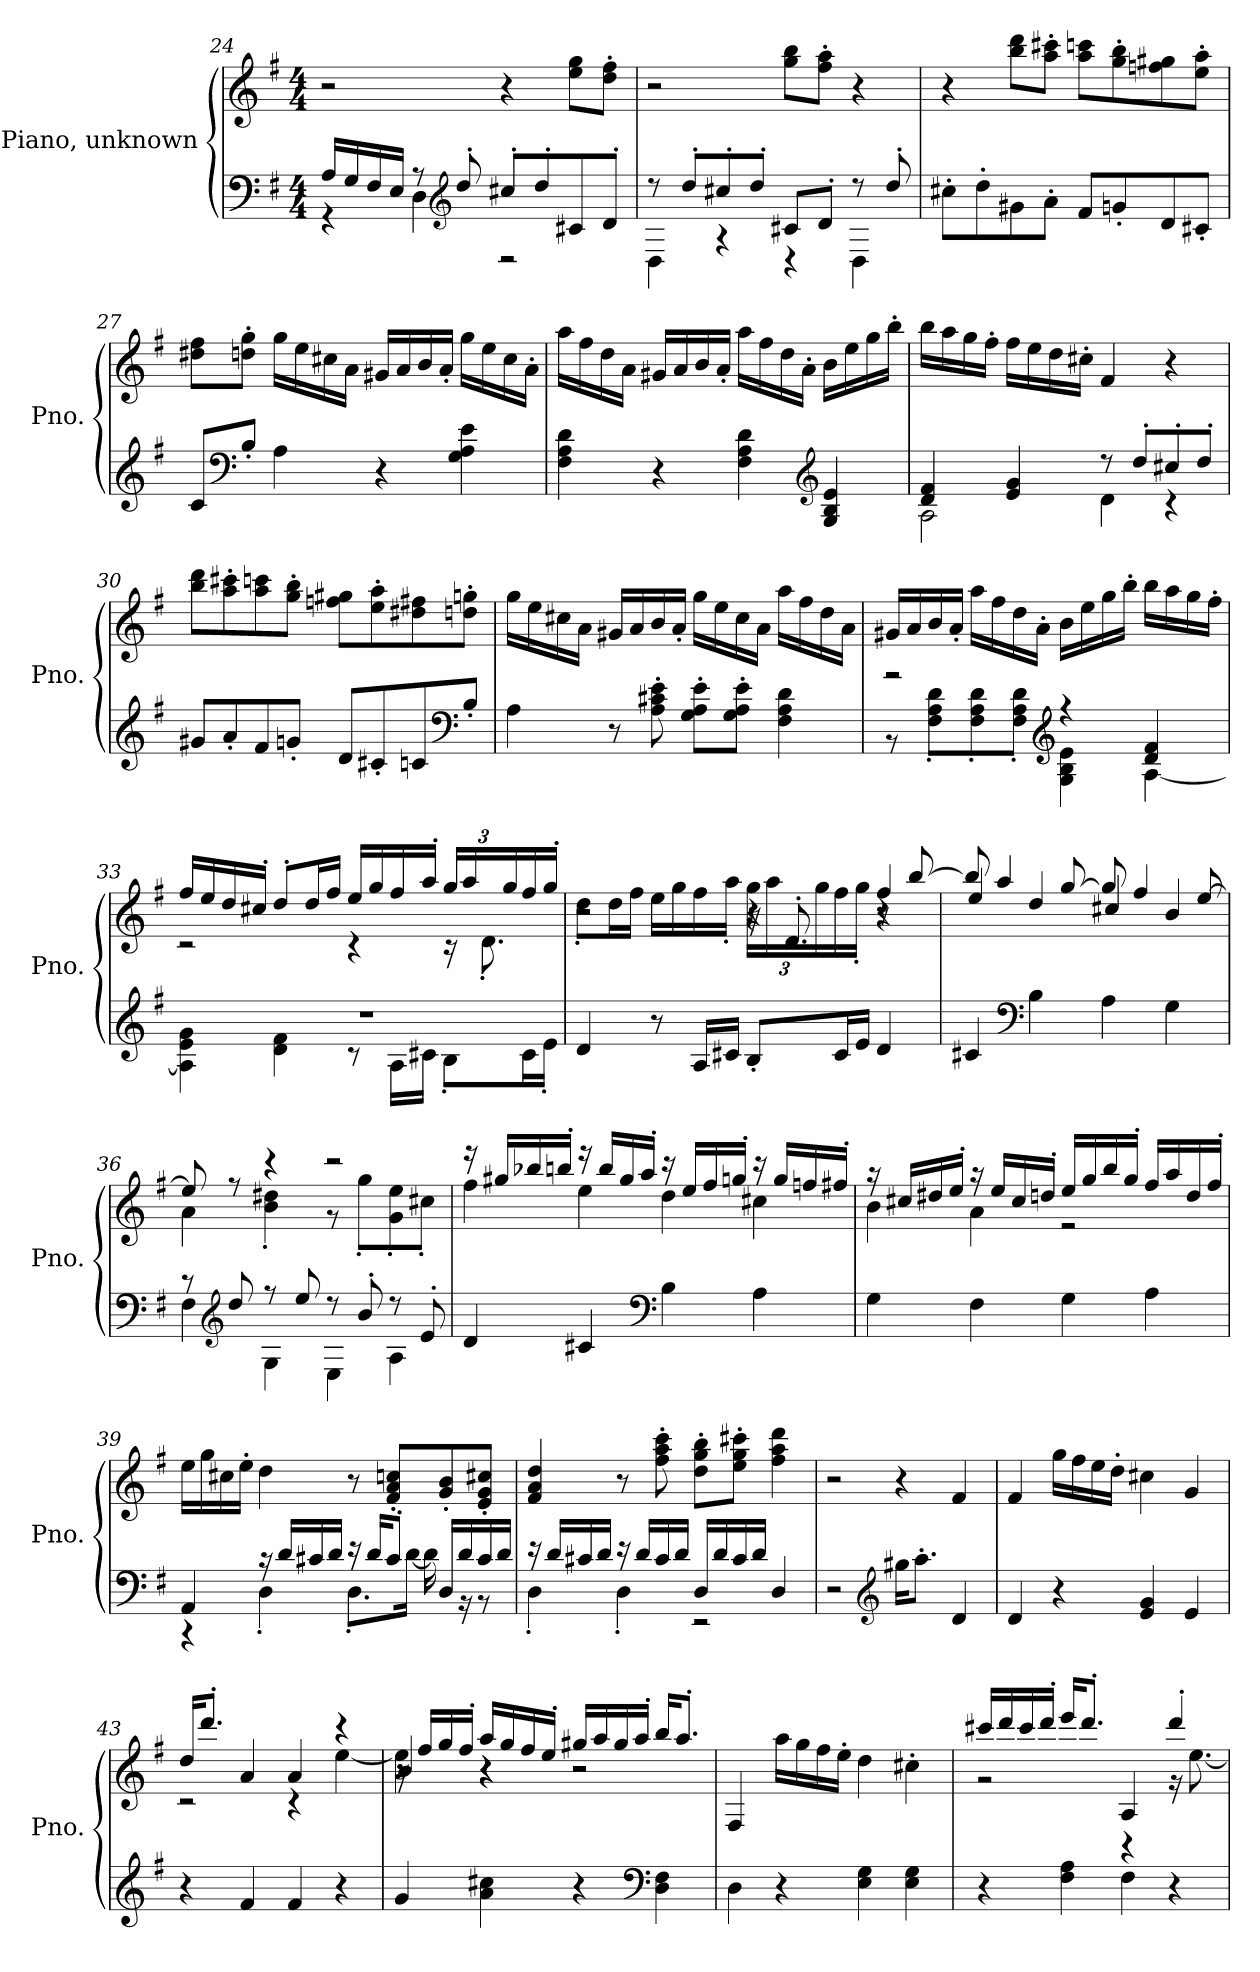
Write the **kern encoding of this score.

**kern	**kern
*part1	*part1
*staff2	*staff1
*I"Piano, unknown	*
*I'Pno.	*
!!LO:LB:g=z
*clefF4	*clefG2
*k[f#]	*k[f#]
*M4/4	*M4/4
=24	=24
*^	*
16A/LL	4r	2r
16G/	.	.
16F#/	.	.
16E/JJ	.	.
8r	4D\	.
*clefG2	*	*
8dd'/	.	.
8cc#X'/L	2r	4r
8dd'/	.	.
8c#X/	.	8ee\ 8gg\L
8d'/J	.	8dd\' 8ff#\'J
=25	=25	=25
8r	4D\	2r
8dd'/L	.	.
8cc#X'/	4r	.
8dd'/J	.	.
8c#X/L	4r	8gg\ 8bb\L
8d'/J	.	8ff#\' 8aa\'J
8r	4D\	4r
8dd'/	.	.
*v	*v	*
=26	=26
8cc#X'\L	4r
8dd'\	.
8g#X\	8bb\ 8ddd\L
8a'\J	8aa\' 8ccc#X\'J
8f#/L	8aa\ 8cccn\L
8gn'/	8gg\' 8bb\'
8d/	8ffn\ 8gg#X\
8c#X'/J	8ee\' 8aa\'J
!!LO:LB:g=z
=27	=27
8c/L	8dd#X\ 8ff#\L
*clefF4	*
8B'/J	8ddn\' 8gg\'J
4A\	16gg\LL
.	16ee\
.	16cc#X\
.	16a\JJ
4r	16g#X/LL
.	16a/
.	16b/
.	16a'/JJ
4G\ 4A\ 4e\	16gg\LL
.	16ee\
.	16cc#\
.	16a'\JJ
=28	=28
4F#\ 4A\ 4d\	16aa\LL
.	16ff#\
.	16dd\
.	16a\JJ
4r	16g#X/LL
.	16a/
.	16b/
.	16a'/JJ
4F#\ 4A\ 4d\	16aa\LL
.	16ff#\
.	16dd\
.	16a'\JJ
*clefG2	*
4G/ 4B/ 4e/	16b\LL
.	16ee\
.	16gg\
.	16bb'\JJ
!!LO:LB:g=z
=29	=29
*^	*
4d/ 4f#/	2A\	16bb\LL
.	.	16aa\
.	.	16gg\
.	.	16ff#'\JJ
4e/ 4g/	.	16ff#\LL
.	.	16ee\
.	.	16dd\
.	.	16cc#X'\JJ
8r	4d\	4f#/
8dd'/L	.	.
8cc#X'/	4r	4r
8dd'/J	.	.
*v	*v	*
=30	=30
8g#X/L	8bb\ 8ddd\L
8a'/	8aa\' 8ccc#X\'
8f#/	8aa\ 8cccn\
8gn'/J	8gg\' 8bb\'J
8d/L	8ffn\ 8gg#X\L
8c#X'/	8ee\' 8aa\'
8cn/	8dd#X\ 8ff#X\
*clefF4	*
8B'/J	8ddn\' 8ggn\'J
!!LO:LB:g=z
=31	=31
4A\	16gg\LL
.	16ee\
.	16cc#X\
.	16a\JJ
8r	16g#X/LL
.	16a/
8A\' 8c#X\' 8e\'	16b/
.	16a'/JJ
8G\' 8A\' 8e\'L	16gg\LL
.	16ee\
8G\' 8A\' 8e\'J	16cc#\
.	16a\JJ
4F#\ 4A\ 4d\	16aa\LL
.	16ff#\
.	16dd\
.	16a\JJ
=32	=32
*^	*
2r	8r	16g#X/LL
.	.	16a/
.	8F#\' 8A\' 8d\'L	16b/
.	.	16a'/JJ
.	8F#\' 8A\' 8d\'	16aa\LL
.	.	16ff#\
.	8F#\' 8A\' 8d\'J	16dd\
.	.	16a'\JJ
*clefG2	*	*
4r	4G\ 4B\ 4e\	16b\LL
.	.	16ee\
.	.	16gg\
.	.	16bb'\JJ
4d/ 4f#/	[4A\	16bb\LL
.	.	16aa\
.	.	16gg\
.	.	16ff#'\JJ
!!LO:LB:g=z
=33	=33	=33
*	*	*^
1r	4A\] 4e\ 4g\	16ff#/LL	2r
.	.	16ee/	.
.	.	16dd/	.
.	.	16cc#X'/JJ	.
.	4d\ 4f#\	8dd'/L	.
.	.	16dd/L	.
.	.	16ff#/JJ	.
.	8r	16ee/LL	4r
.	.	16gg/	.
.	16A\LL	16ff#/	.
.	16c#X\JJ	16aa'/JJ	.
*	*	*Xbrackettup	*
.	8B'\L	24gg/LL	16r
.	.	24aa/	.
.	.	.	8.d'\
.	.	24gg/	.
.	16c#\L	16ff#/	.
.	16e'\JJ	16gg'/JJ	.
*v	*v	*	*
=34	=34	=34
*	*	*^
4d/	2r	8dd'\L	2r
.	.	16dd\L	.
.	.	16ff#\JJ	.
8r	.	16ee\LL	.
.	.	16gg\	.
16A/LL	.	16ff#\	.
16c#X/JJ	.	16aa'\JJ	.
8B'/L	4r	24gg\LL	16r
.	.	24aa\	.
.	.	.	8.d'/
.	.	24gg\	.
16c#/L	.	16ff#\	.
16e/JJ	.	16gg'\JJ	.
4d/	8r	4r	4ff#/
.	[8bb/	.	.
*	*	*v	*v
!!LO:PB:g=z
=35	=35	=35
4c#X/	8bb/]	4ee/
.	4aa/	.
*clefF4	*	*
4B\	.	4dd/
.	[8gg/	.
4A\	8gg/]	4cc#X/
.	4ff#/	.
4G\	.	4b/
.	[8ee/	.
=36	=36	=36
*^	*	*
8r	4F#\	8ee/]	4a\
*clefG2	*	*	*
8dd/	.	8r	.
8r	4G\	4r	4b\' 4dd#X\'
8ee/	.	.	.
8r	4E\	2r	8r
8b'/	.	.	8gg'\L
8r	4A\	.	8g\' 8ee\'
8e'/	.	.	8cc#X'\J
*v	*v	*	*
!!LO:LB:g=z	!!
=37	=37	=37
4d/	16r	4ff#\
.	16gg#X/LL	.
.	16bb-X/	.
.	16bbn'/JJ	.
4c#X/	16r	4ee\
.	16bb/LL	.
.	16gg#/	.
.	16aa'/JJ	.
*clefF4	*	*
4B\	16r	4dd\
.	16ee/LL	.
.	16ff#/	.
.	16ggn'/JJ	.
4A\	16r	4cc#X\
.	16gg/LL	.
.	16ffn/	.
.	16ff#X'/JJ	.
=38	=38	=38
4G\	16r	4b\
.	16cc#X/LL	.
.	16dd#X/	.
.	16ee'/JJ	.
4F#\	16r	4a\
.	16ee/LL	.
.	16cc#/	.
.	16ddn'/JJ	.
4G\	16ee/LL	2r
.	16gg/	.
.	16bb/	.
.	16gg'/JJ	.
4A\	16ff#/LL	.
.	16aa/	.
.	16dd/	.
.	16ff#'/JJ	.
*	*v	*v
!!LO:LB:g=z
=39	=39
*^	*
4AA/	4r	16ee\LL
.	.	16gg\
.	.	16cc#X\
.	.	16ee'\JJ
16r	4D'\	4dd\
16d/LL	.	.
16c#X/	.	.
16d/JJ	.	.
16r	8.D'\L	8r
16d/KL	.	.
8c#'/J	.	8f#/' 8a/' 8ccn/'L
.	[16d\Jk	.
16D/LL	16d\]	8g/' 8b/'
16d/	16r	.
16c#/	8r	8e/' 8g/' 8cc#X/'J
16d/JJ	.	.
=40	=40	=40
16r	4D'\	4f#/ 4a/ 4dd/
16d/LL	.	.
16c#X/	.	.
16d/JJ	.	.
16r	4D'\	8r
16d/LL	.	.
16c#/	.	8ff#\' 8aa\' 8ccc\'
16d/JJ	.	.
16D/LL	2r	8dd\' 8gg\' 8bb\'L
16d/	.	.
16c#/	.	8ee\' 8gg\' 8ccc#X\'J
16d/JJ	.	.
4D/	.	4ff#\ 4aa\ 4ddd\
*v	*v	*
!!LO:LB:g=z
=41	=41
2r	2r
*clefG2	*
16gg#X\KL	4r
8.aa'\J	.
4d/	4f#/
=42	=42
4d/	4f#/
4r	16gg\LL
.	16ff#\
.	16ee\
.	16dd'\JJ
4e/ 4g/	4cc#X\
4e/	4g/
=43	=43
*	*^
4r	16dd/KL	2r
.	8.ddd'/J	.
4f#/	4a/	.
4f#/	4a/	4r
4r	4r	[4ee\
=44	=44	=44
*	*	*^
4g/	16r	4ee\]	4b/
.	16ff#/LL	.	.
.	16gg/	.	.
.	16ff#'/JJ	.	.
4a\ 4cc#X\	16aa/LL	4r	4r
.	16gg/	.	.
.	16ff#/	.	.
.	16ee'/JJ	.	.
4r	16gg#X/LL	2r	2r
.	16aa/	.	.
.	16gg#/	.	.
.	16aa'/JJ	.	.
*clefF4	*	*	*
4D\ 4F#\	16bb/KL	.	.
.	8.aa'/J	.	.
*	*v	*v	*v
!!LO:LB:g=z
=45	=45
4D\	4F#/
4r	16aa\LL
.	16gg\
.	16ff#\
.	16ee'\JJ
4E\ 4G\	4dd\
4E\ 4G\	4cc#X'\
=46	=46
*	*^
4r	16ccc#X/LL	2r
.	16ddd/	.
.	16ccc#/	.
.	16ddd'/JJ	.
4F#\ 4A\	16eee/KL	.
.	8.ddd'/J	.
4F#\	4A/	4r
4r	4ddd'/	16r
.	.	[8.ee\
*	*v	*v
=	=
*-	*-
